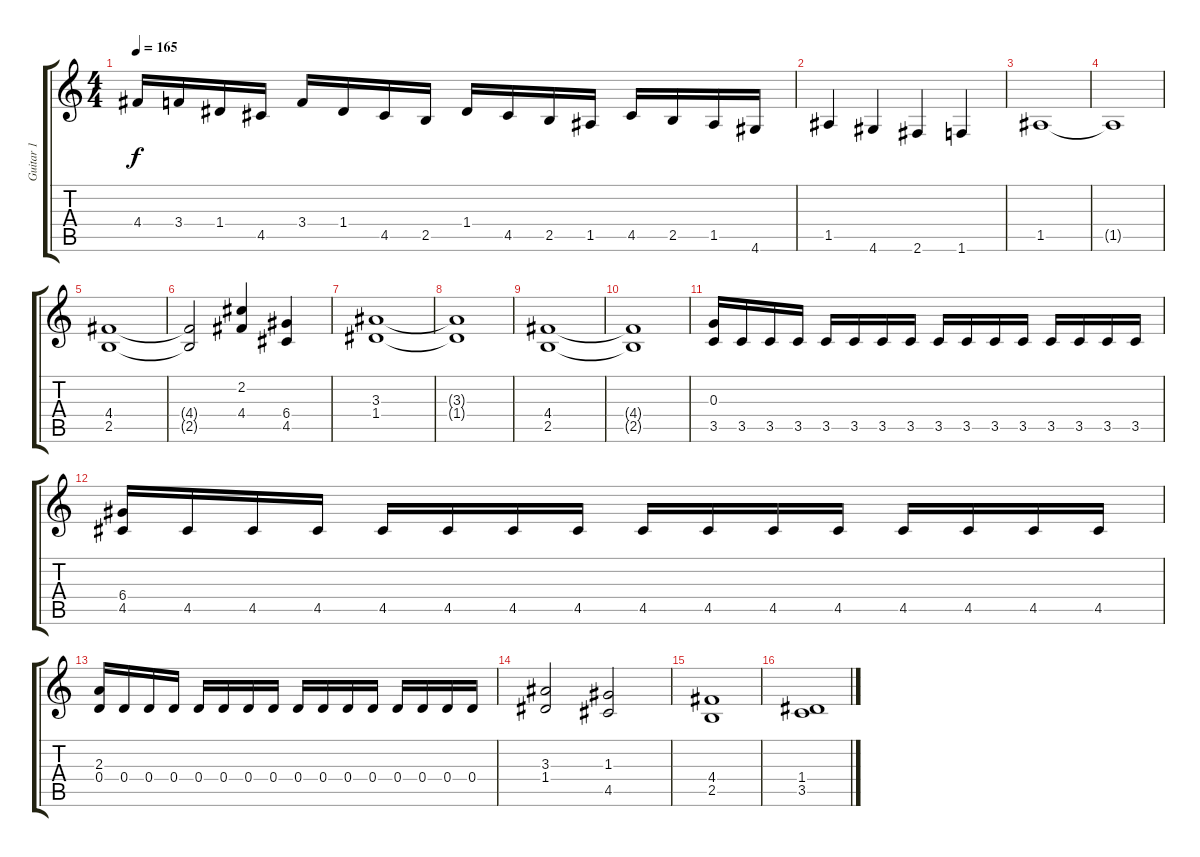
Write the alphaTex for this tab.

\track ("Guitar 1" "Guitar 1") {instrument distortionguitar}
\staff {score tabs}
\tuning (E4 B3 G3 D3 A2 E2) {hide}
\ts (4 4)
\tempo 165
\clef g2
\ks c
4.4.16{dy f} 3.4.16 1.4.16 4.5.16 3.4.16 1.4.16 4.5.16 2.5.16 1.4.16 4.5.16 2.5.16 1.5.16 4.5.16 2.5.16 1.5.16 4.6.16 |
1.5.4 4.6.4 2.6.4 1.6.4 |
1.5.1 |
1.5{t}.1 |
(4.4 2.5).1 |
(4.4{t} 2.5{t}).2 (2.2 4.4).4 (6.4 4.5).4 |
(3.3 1.4).1 |
(3.3{t} 1.4{t}).1 |
(4.4 2.5).1 |
(4.4{t} 2.5{t}).1 |
(0.3 3.5).16 3.5.16 3.5.16 3.5.16 3.5.16 3.5.16 3.5.16 3.5.16 3.5.16 3.5.16 3.5.16 3.5.16 3.5.16 3.5.16 3.5.16 3.5.16 |
(6.4 4.5).16 4.5.16 4.5.16 4.5.16 4.5.16 4.5.16 4.5.16 4.5.16 4.5.16 4.5.16 4.5.16 4.5.16 4.5.16 4.5.16 4.5.16 4.5.16 |
(2.3 0.4).16 0.4.16 0.4.16 0.4.16 0.4.16 0.4.16 0.4.16 0.4.16 0.4.16 0.4.16 0.4.16 0.4.16 0.4.16 0.4.16 0.4.16 0.4.16 |
(3.3 1.4).2 (1.3 4.5).2 |
(4.4 2.5).1 |
(1.4 3.5).1
